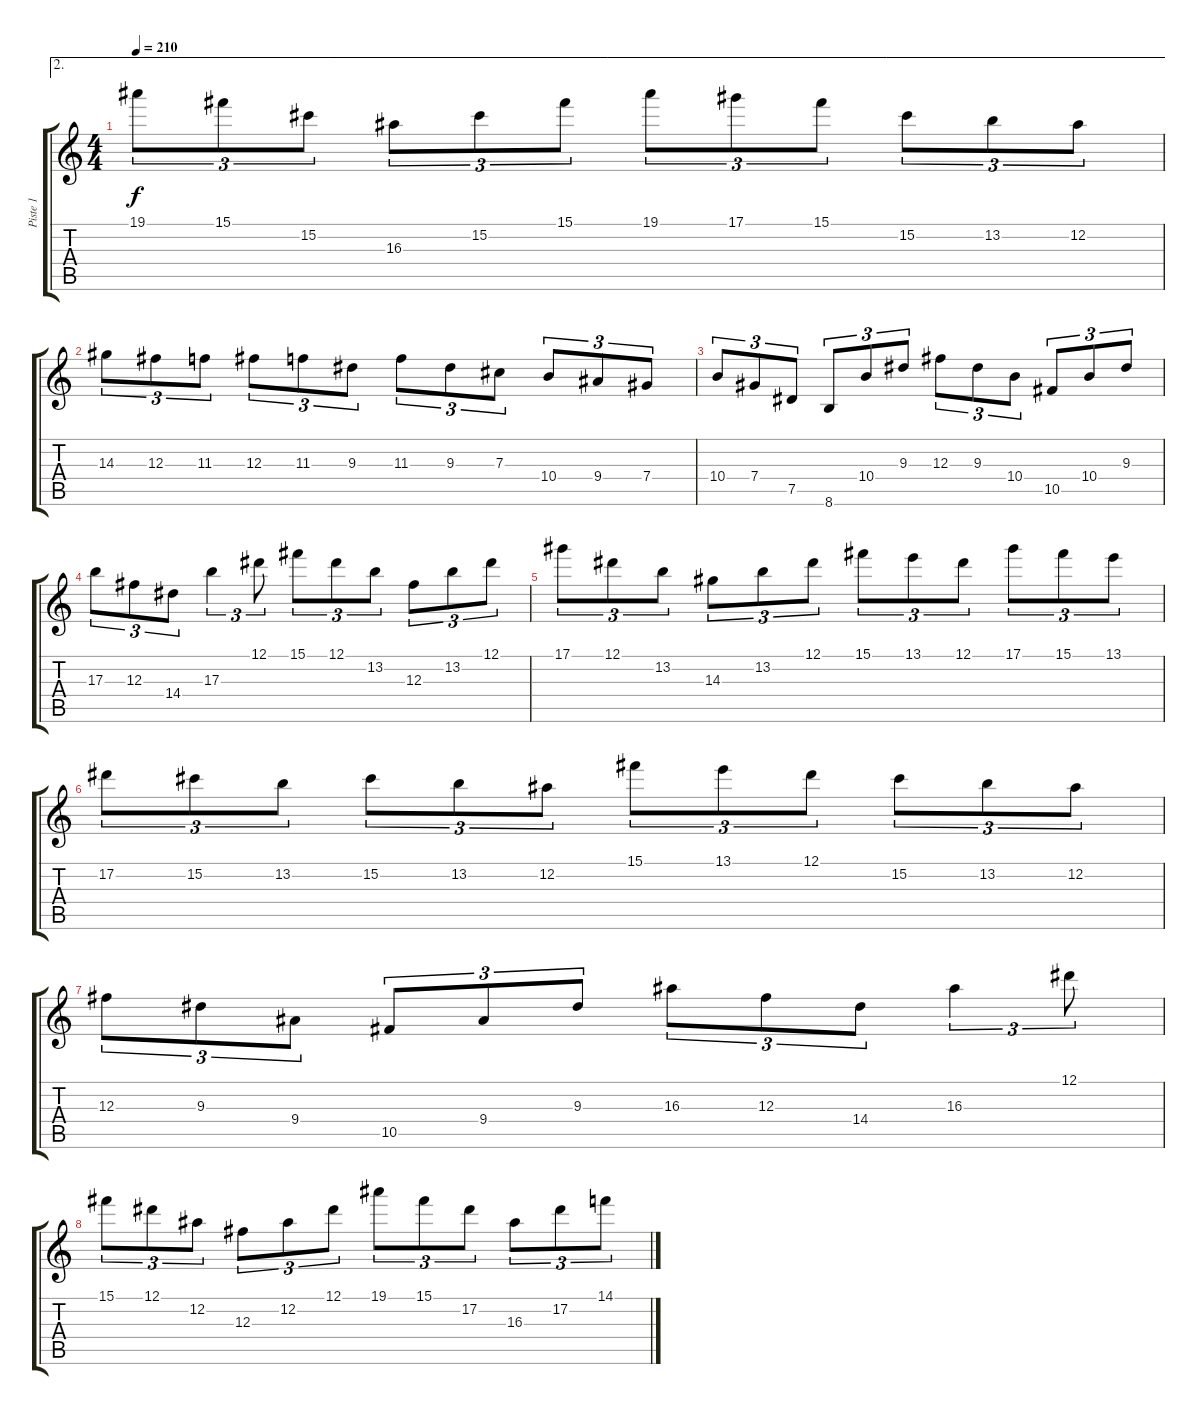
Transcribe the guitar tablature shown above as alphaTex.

\track ("Piste 1" "Piste 1") {instrument overdrivenguitar}
\staff {score tabs}
\tuning (Eb4 Bb3 Gb3 Db3 Ab2 Eb2) {hide}
\ae 2
\ts (4 4)
\tempo 210
\clef g2
\ks c
19.1.8{tu (3 2) dy f} 15.1.8{tu (3 2)} 15.2.8{tu (3 2)} 16.3.8{tu (3 2)} 15.2.8{tu (3 2)} 15.1.8{tu (3 2)} 19.1.8{tu (3 2)} 17.1.8{tu (3 2)} 15.1.8{tu (3 2)} 15.2.8{tu (3 2)} 13.2.8{tu (3 2)} 12.2.8{tu (3 2)} |
14.3.8{tu (3 2)} 12.3.8{tu (3 2)} 11.3.8{tu (3 2)} 12.3.8{tu (3 2)} 11.3.8{tu (3 2)} 9.3.8{tu (3 2)} 11.3.8{tu (3 2)} 9.3.8{tu (3 2)} 7.3.8{tu (3 2)} 10.4.8{tu (3 2)} 9.4.8{tu (3 2)} 7.4.8{tu (3 2)} |
10.4.8{tu (3 2)} 7.4.8{tu (3 2)} 7.5.8{tu (3 2)} 8.6.8{tu (3 2)} 10.4.8{tu (3 2)} 9.3.8{tu (3 2)} 12.3.8{tu (3 2)} 9.3.8{tu (3 2)} 10.4.8{tu (3 2)} 10.5.8{tu (3 2)} 10.4.8{tu (3 2)} 9.3.8{tu (3 2)} |
17.3.8{tu (3 2)} 12.3.8{tu (3 2)} 14.4.8{tu (3 2)} 17.3.4{tu (3 2)} 12.1.8{tu (3 2)} 15.1.8{tu (3 2)} 12.1.8{tu (3 2)} 13.2.8{tu (3 2)} 12.3.8{tu (3 2)} 13.2.8{tu (3 2)} 12.1.8{tu (3 2)} |
17.1.8{tu (3 2)} 12.1.8{tu (3 2)} 13.2.8{tu (3 2)} 14.3.8{tu (3 2)} 13.2.8{tu (3 2)} 12.1.8{tu (3 2)} 15.1.8{tu (3 2)} 13.1.8{tu (3 2)} 12.1.8{tu (3 2)} 17.1.8{tu (3 2)} 15.1.8{tu (3 2)} 13.1.8{tu (3 2)} |
17.2.8{tu (3 2)} 15.2.8{tu (3 2)} 13.2.8{tu (3 2)} 15.2.8{tu (3 2)} 13.2.8{tu (3 2)} 12.2.8{tu (3 2)} 15.1.8{tu (3 2)} 13.1.8{tu (3 2)} 12.1.8{tu (3 2)} 15.2.8{tu (3 2)} 13.2.8{tu (3 2)} 12.2.8{tu (3 2)} |
12.3.8{tu (3 2)} 9.3.8{tu (3 2)} 9.4.8{tu (3 2)} 10.5.8{tu (3 2)} 9.4.8{tu (3 2)} 9.3.8{tu (3 2)} 16.3.8{tu (3 2)} 12.3.8{tu (3 2)} 14.4.8{tu (3 2)} 16.3.4{tu (3 2)} 12.1.8{tu (3 2)} |
15.1.8{tu (3 2)} 12.1.8{tu (3 2)} 12.2.8{tu (3 2)} 12.3.8{tu (3 2)} 12.2.8{tu (3 2)} 12.1.8{tu (3 2)} 19.1.8{tu (3 2)} 15.1.8{tu (3 2)} 17.2.8{tu (3 2)} 16.3.8{tu (3 2)} 17.2.8{tu (3 2)} 14.1.8{tu (3 2)}
